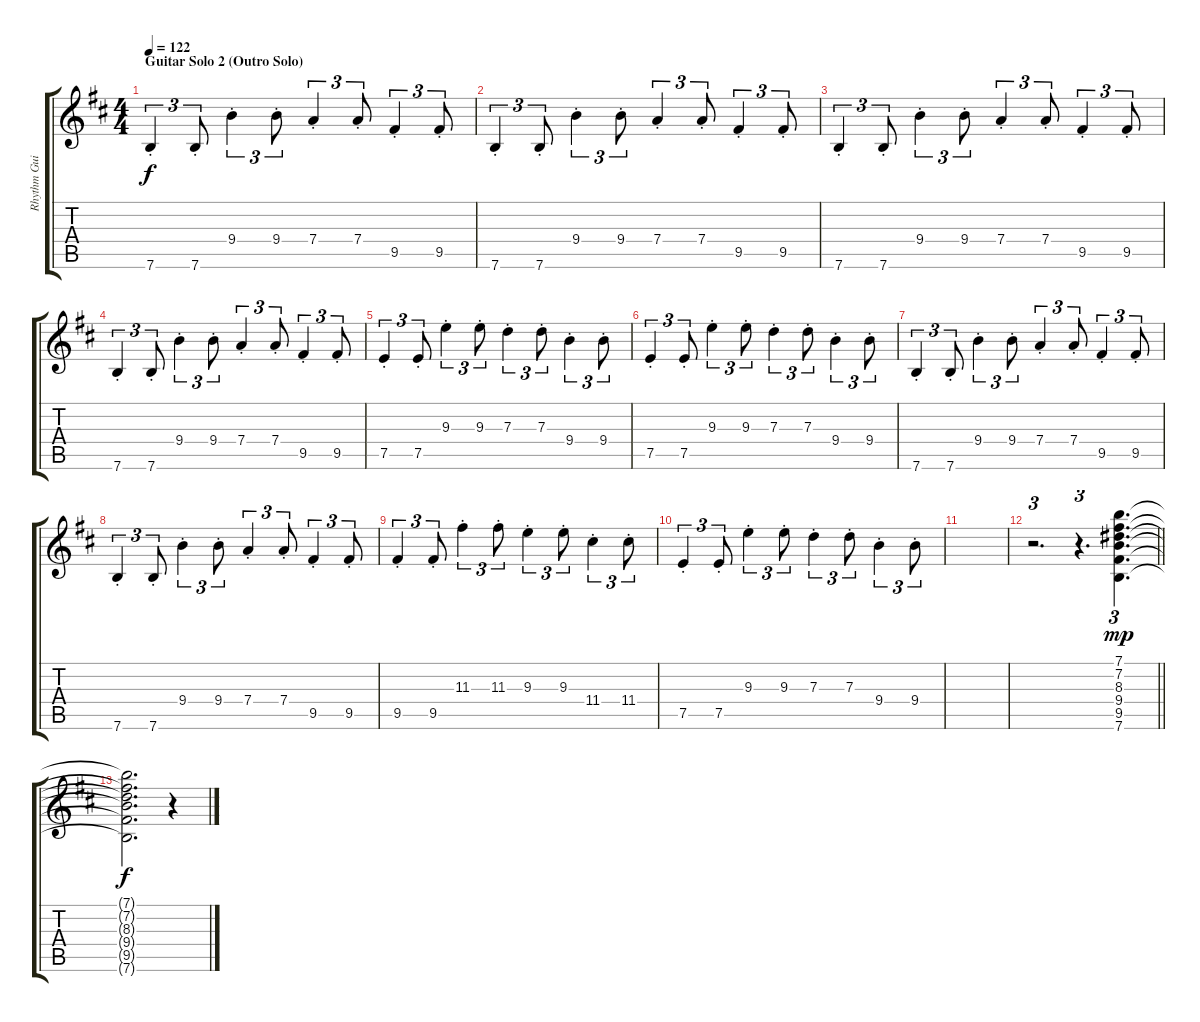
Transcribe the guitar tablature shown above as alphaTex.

\track ("Rhythm Guitar 1" "Rhythm Gui") {instrument electricguitarclean}
\staff {score tabs}
\tuning (E4 B3 G3 D3 A2 E2) {hide}
\ts (4 4)
\section ("" "Guitar Solo 2 (Outro Solo)")
\tempo 122
\clef g2
\ks bminor
7.6{st}.4{tu (3 2) dy f} 7.6{st}.8{tu (3 2)} 9.4{st}.4{tu (3 2)} 9.4{st}.8{tu (3 2)} 7.4{st}.4{tu (3 2)} 7.4{st}.8{tu (3 2)} 9.5{st}.4{tu (3 2)} 9.5{st}.8{tu (3 2)} |
7.6{st}.4{tu (3 2)} 7.6{st}.8{tu (3 2)} 9.4{st}.4{tu (3 2)} 9.4{st}.8{tu (3 2)} 7.4{st}.4{tu (3 2)} 7.4{st}.8{tu (3 2)} 9.5{st}.4{tu (3 2)} 9.5{st}.8{tu (3 2)} |
7.6{st}.4{tu (3 2)} 7.6{st}.8{tu (3 2)} 9.4{st}.4{tu (3 2)} 9.4{st}.8{tu (3 2)} 7.4{st}.4{tu (3 2)} 7.4{st}.8{tu (3 2)} 9.5{st}.4{tu (3 2)} 9.5{st}.8{tu (3 2)} |
7.6{st}.4{tu (3 2)} 7.6{st}.8{tu (3 2)} 9.4{st}.4{tu (3 2)} 9.4{st}.8{tu (3 2)} 7.4{st}.4{tu (3 2)} 7.4{st}.8{tu (3 2)} 9.5{st}.4{tu (3 2)} 9.5{st}.8{tu (3 2)} |
7.5{st}.4{tu (3 2)} 7.5{st}.8{tu (3 2)} 9.3{st}.4{tu (3 2)} 9.3{st}.8{tu (3 2)} 7.3{st}.4{tu (3 2)} 7.3{st}.8{tu (3 2)} 9.4{st}.4{tu (3 2)} 9.4{st}.8{tu (3 2)} |
7.5{st}.4{tu (3 2)} 7.5{st}.8{tu (3 2)} 9.3{st}.4{tu (3 2)} 9.3{st}.8{tu (3 2)} 7.3{st}.4{tu (3 2)} 7.3{st}.8{tu (3 2)} 9.4{st}.4{tu (3 2)} 9.4{st}.8{tu (3 2)} |
7.6{st}.4{tu (3 2)} 7.6{st}.8{tu (3 2)} 9.4{st}.4{tu (3 2)} 9.4{st}.8{tu (3 2)} 7.4{st}.4{tu (3 2)} 7.4{st}.8{tu (3 2)} 9.5{st}.4{tu (3 2)} 9.5{st}.8{tu (3 2)} |
7.6{st}.4{tu (3 2)} 7.6{st}.8{tu (3 2)} 9.4{st}.4{tu (3 2)} 9.4{st}.8{tu (3 2)} 7.4{st}.4{tu (3 2)} 7.4{st}.8{tu (3 2)} 9.5{st}.4{tu (3 2)} 9.5{st}.8{tu (3 2)} |
9.5{st}.4{tu (3 2)} 9.5{st}.8{tu (3 2)} 11.3{st}.4{tu (3 2)} 11.3{st}.8{tu (3 2)} 9.3{st}.4{tu (3 2)} 9.3{st}.8{tu (3 2)} 11.4{st}.4{tu (3 2)} 11.4{st}.8{tu (3 2)} |
7.5{st}.4{tu (3 2)} 7.5{st}.8{tu (3 2)} 9.3{st}.4{tu (3 2)} 9.3{st}.8{tu (3 2)} 7.3{st}.4{tu (3 2)} 7.3{st}.8{tu (3 2)} 9.4{st}.4{tu (3 2)} 9.4{st}.8{tu (3 2)} |
|
\barLineRight lightlight
r.2{d tu (3 2)} r.4{d tu (3 2)} (7.1 7.2 8.3 9.4 9.5 7.6).4{d tu (3 2) dy mp} |
(7.1{t} 7.2{t} 8.3{t} 9.4{t} 9.5{t} 7.6{t}).2{d dy f} r.4
